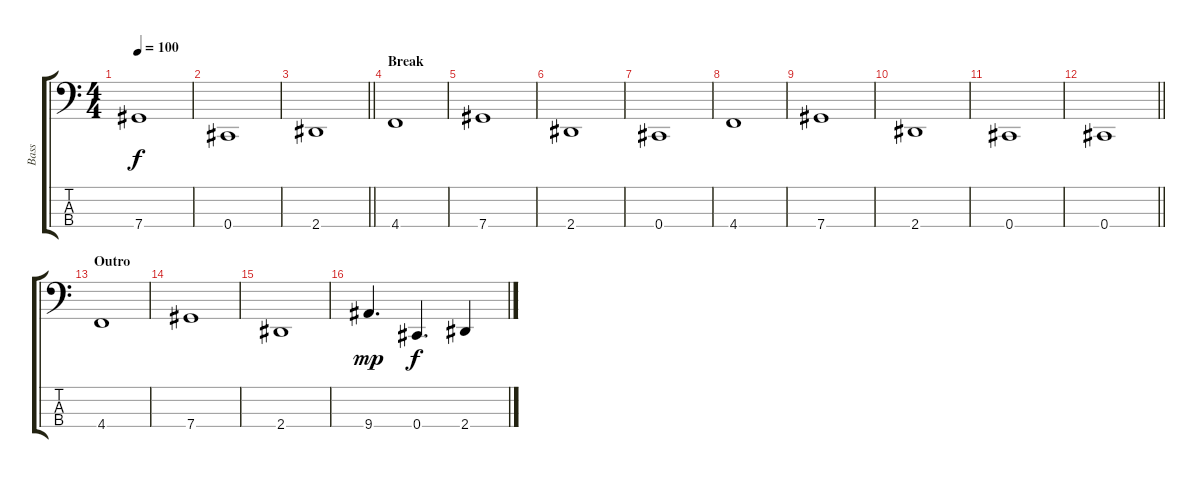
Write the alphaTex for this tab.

\track ("Bass" "Bass") {instrument electricbassfinger}
\staff {score tabs}
\tuning (Gb2 Db2 Ab1 Db1) {hide}
\ts (4 4)
\tempo 100
\clef f4
\ks c
7.4.1{dy f} |
0.4.1 |
\barLineRight lightlight
2.4.1 |
\section ("" "Break")
4.4.1 |
7.4.1 |
2.4.1 |
0.4.1 |
4.4.1 |
7.4.1 |
2.4.1 |
0.4.1 |
\barLineRight lightlight
0.4.1 |
\section ("" "Outro")
4.4.1 |
7.4.1 |
2.4.1 |
9.4.4{d dy mp} 0.4.4{d dy f} 2.4.4
